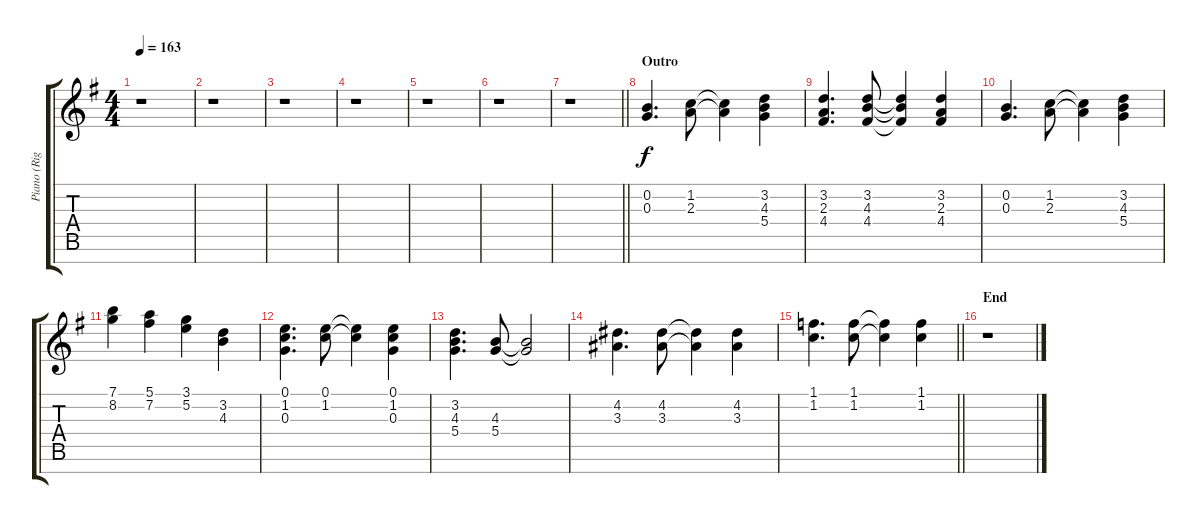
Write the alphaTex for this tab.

\track ("Piano (Right Hand)" "Piano (Rig") {instrument acousticgrandpiano}
\staff {score tabs}
\tuning (E5 B4 G4 D4 A3 E3 B2) {hide}
\ts (4 4)
\tempo 163
\clef g2
\ks g
r.1{dy f} |
r.1 |
r.1 |
r.1 |
r.1 |
r.1 |
\barLineRight lightlight
r.1 |
\section ("" "Outro")
(0.2 0.3).4{d} (1.2 2.3).8 (1.2{t} 2.3{t}).4 (3.2 4.3 5.4).4 |
(3.2 2.3 4.4).4{d} (3.2 4.3 4.4).8 (3.2{t} 4.3{t} 4.4{t}).4 (3.2 2.3 4.4).4 |
(0.2 0.3).4{d} (1.2 2.3).8 (1.2{t} 2.3{t}).4 (3.2 4.3 5.4).4 |
(7.1 8.2).4 (5.1 7.2).4 (3.1 5.2).4 (3.2 4.3).4 |
(0.1 1.2 0.3).4{d} (0.1 1.2).8 (0.1{t} 1.2{t}).4 (0.1 1.2 0.3).4 |
(3.2 4.3 5.4).4{d} (4.3 5.4).8 (4.3{t} 5.4{t}).2 |
(4.2 3.3).4{d} (4.2 3.3).8 (4.2{t} 3.3{t}).4 (4.2 3.3).4 |
\barLineRight lightlight
(1.1 1.2).4{d} (1.1 1.2).8 (1.1{t} 1.2{t}).4 (1.1 1.2).4 |
\section ("" "End")
r.1
